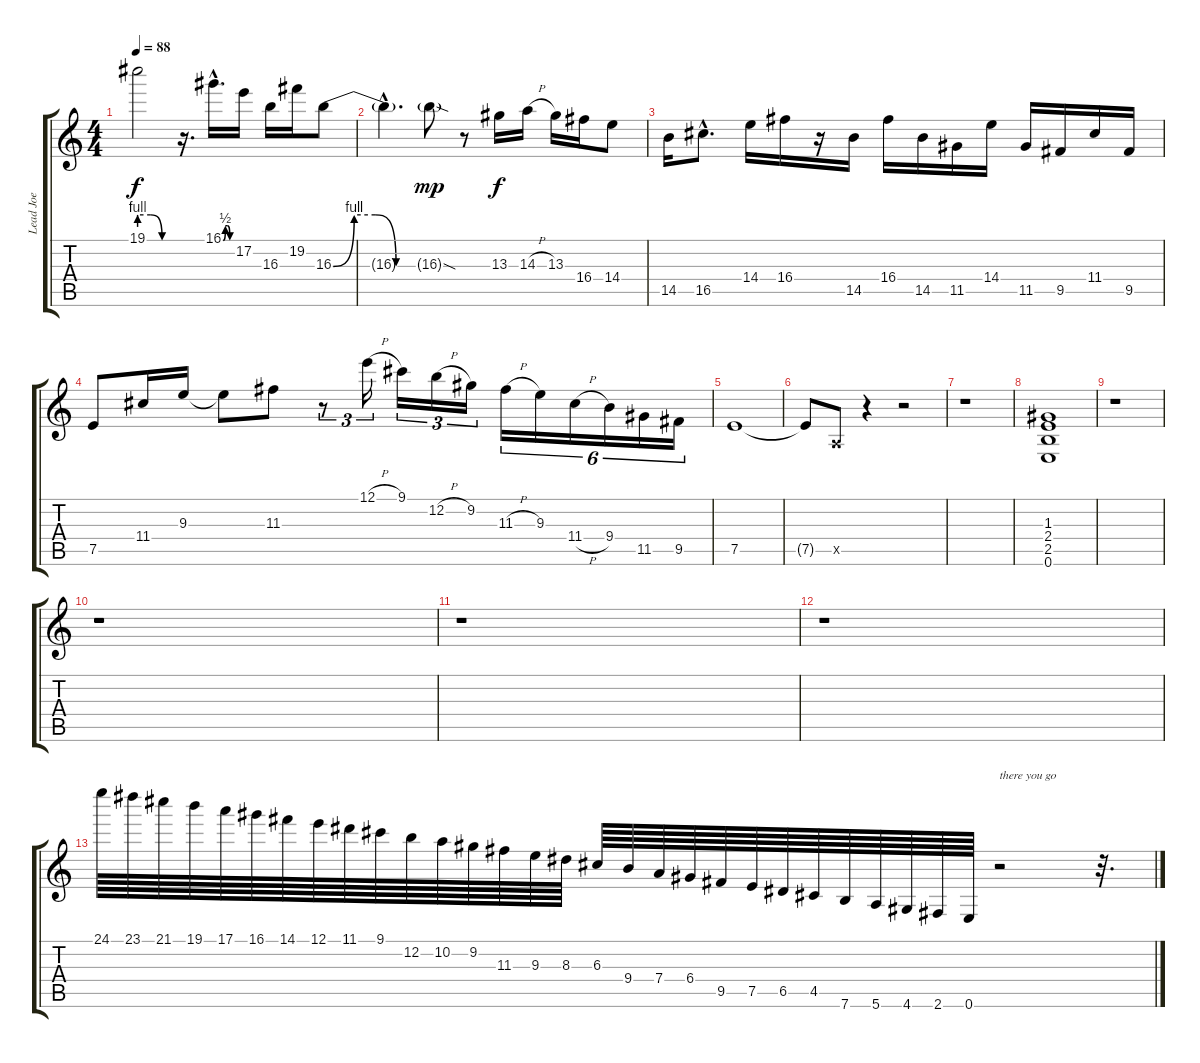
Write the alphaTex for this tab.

\track ("Lead Joe" "Lead Joe") {instrument overdrivenguitar}
\staff {score tabs}
\tuning (E4 B3 G3 D3 A2 E2) {hide}
\ts (4 4)
\tempo 88
\clef g2
\ks c
19.1{be (custom 0 4 20 4 40 0 60 0)}.2{dy f} r.16{d} 16.1{be (custom 0 0 15 2 30 2 45 0 60 0) hac}.16{d} 17.2.16 16.3.16 19.2.16 16.3{be (custom 0 0 15 4 30 4 45 0 60 0)}.8 |
16.3{hac t}.4{d} 16.3{sod g}.8{dy mp} r.8 13.3.16{dy f} 14.3{h}.16 13.3.16 16.4.16 14.4.8 |
14.5.16 16.5{hac}.8{d} 14.4.16 16.4.16 r.16 14.5.16 16.4.16 14.5.16 11.5.16 14.4.16 11.5.16 9.5.16 11.4.16 9.5.16 |
7.5.8 11.4.16 9.3.16 9.3{t}.8 11.3.8 r.8{tu (3 2)} 12.1{h}.16{tu (3 2)} 9.1.16{tu (3 2)} 12.2{h}.16{tu (3 2)} 9.2.16{tu (3 2)} 11.3{h}.16{tu (6 4)} 9.3.16{tu (6 4)} 11.4{h}.16{tu (6 4)} 9.4.16{tu (6 4)} 11.5.16{tu (6 4)} 9.5.16{tu (6 4)} |
7.5.1 |
7.5{t}.8 0.5{x}.8 r.4 r.2 |
r.1 |
(1.3 2.4 2.5 0.6).1{instrument acousticguitarnylon} |
r.1 |
r.1 |
r.1 |
r.1 |
24.1.64 23.1.64 21.1.64 19.1.64 17.1.64 16.1.64 14.1.64 12.1.64 11.1.64 9.1.64 12.2.64 10.2.64 9.2.64 11.3.64 9.3.64 8.3.64 6.3.64 9.4.64 7.4.64 6.4.64 9.5.64 7.5.64 6.5.64 4.5.64 7.6.64 5.6.64 4.6.64 2.6.64 0.6.64 r.2{txt "there you go"} r.32{d}
